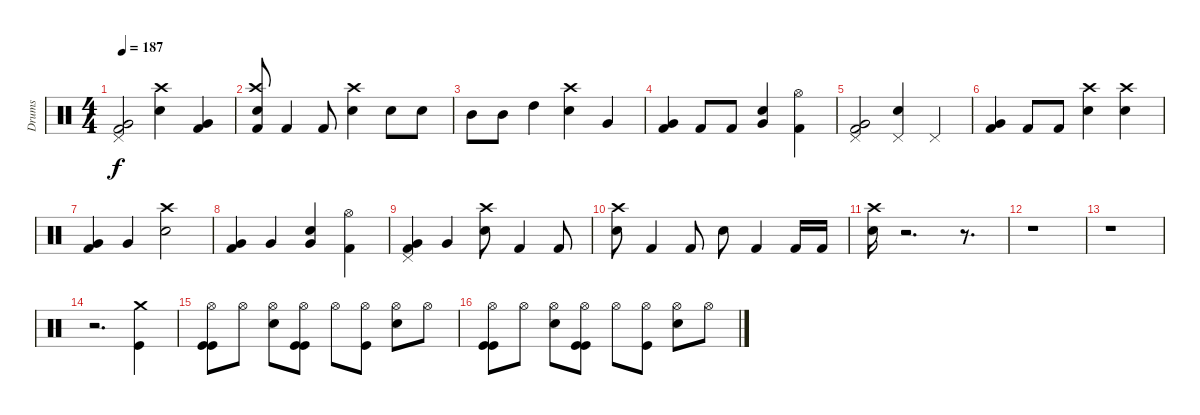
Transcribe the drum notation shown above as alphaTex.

\track ("Drums" "Drums") {instrument percussion}
\staff {score}
\articulation defaults
\ts (4 4)
\tempo 187
\clef neutral
\ks c
("Very Low Tom (hit)" "Kick (hit) 2" "Pedal Hi-Hat (hit)").2{dy f} ("Crash high (hit)" "Snare (hit) 2").4 ("Kick (hit) 2" "Very Low Tom (hit)").4 |
("Kick (hit) 2" "Snare (hit) 2" "Crash high (hit)").8 "Kick (hit) 2".4 "Kick (hit) 2".8 ("Crash high (hit)" "Snare (hit) 2").4 "Snare (hit) 2".8 "Snare (hit) 2".8 |
"Mid Tom (hit)".8 "Mid Tom (hit)".8 "High Tom (hit)".4 ("Crash high (hit)" "Snare (hit) 2").4 "Very Low Tom (hit)".4 |
("Kick (hit) 2" "Very Low Tom (hit)").4 "Kick (hit) 2".8 "Kick (hit) 2".8 ("Snare (hit) 2" "Very Low Tom (hit)").4 ("Hi-Hat (open)" "Kick (hit) 2").4 |
("Very Low Tom (hit)" "Pedal Hi-Hat (hit)" "Kick (hit) 2").2 ("Snare (hit) 2" "Pedal Hi-Hat (hit)").4 "Pedal Hi-Hat (hit)".4 |
("Kick (hit) 2" "Very Low Tom (hit)").4 "Kick (hit) 2".8 "Kick (hit) 2".8 ("Crash high (hit)" "Snare (hit) 2").4 ("Crash high (hit)" "Snare (hit) 2").4 |
("Very Low Tom (hit)" "Kick (hit) 2").4 "Very Low Tom (hit)".4 ("Crash high (hit)" "Snare (hit) 2").2 |
("Kick (hit) 2" "Very Low Tom (hit)").4 "Very Low Tom (hit)".4 ("Snare (hit) 2" "Very Low Tom (hit)").4 ("Hi-Hat (open)" "Kick (hit) 2").4 |
("Very Low Tom (hit)" "Kick (hit) 2" "Pedal Hi-Hat (hit)").4 "Very Low Tom (hit)".4 ("Crash high (hit)" "Snare (hit) 2").8 "Kick (hit) 2".4 "Kick (hit) 2".8 |
("Crash high (hit)" "Snare (hit) 2").8 "Kick (hit) 2".4 "Kick (hit) 2".8 "Snare (hit) 2".8 "Kick (hit) 2".4 "Kick (hit) 2".16 "Kick (hit) 2".16 |
("Crash high (hit)" "Snare (hit) 2").16 r.2{d} r.8{d} |
r.1 |
r.1 |
r.2{d} ("Kick (hit)" "Crash medium (hit)").4 |
("Hi-Hat (open)" "Kick (hit)" "Kick (hit)").8 "Hi-Hat (open)".8 ("Hi-Hat (open)" "Electric Snare (hit)").8 ("Hi-Hat (open)" "Kick (hit)" "Kick (hit)").8 "Hi-Hat (open)".8 ("Hi-Hat (open)" "Kick (hit)").8 ("Hi-Hat (open)" "Electric Snare (hit)").8 "Hi-Hat (open)".8 |
("Hi-Hat (open)" "Kick (hit)" "Kick (hit)").8 "Hi-Hat (open)".8 ("Hi-Hat (open)" "Electric Snare (hit)").8 ("Hi-Hat (open)" "Kick (hit)" "Kick (hit)").8 "Hi-Hat (open)".8 ("Hi-Hat (open)" "Kick (hit)").8 ("Hi-Hat (open)" "Electric Snare (hit)").8 "Hi-Hat (open)".8
